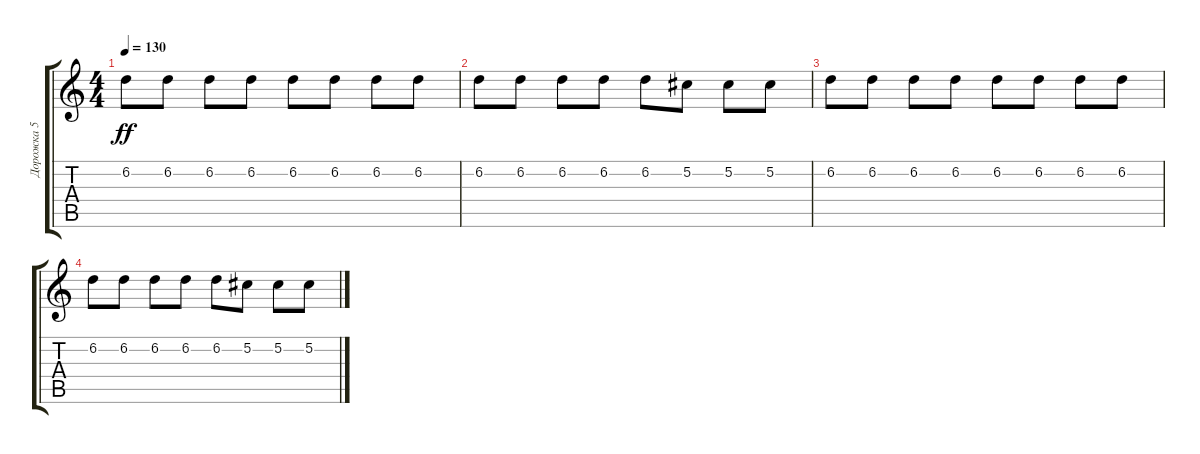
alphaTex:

\track ("Дорожка 5" "Дорожка 5") {instrument overdrivenguitar}
\staff {score tabs}
\tuning (Db4 Ab3 E3 B2 Gb2 B1) {hide}
\ts (4 4)
\tempo 130
\clef g2
\ks c
6.2.8{dy ff} 6.2.8 6.2.8 6.2.8 6.2.8 6.2.8 6.2.8 6.2.8 |
6.2.8 6.2.8 6.2.8 6.2.8 6.2.8 5.2.8 5.2.8 5.2.8 |
6.2.8 6.2.8 6.2.8 6.2.8 6.2.8 6.2.8 6.2.8 6.2.8 |
6.2.8 6.2.8 6.2.8 6.2.8 6.2.8 5.2.8 5.2.8 5.2.8
